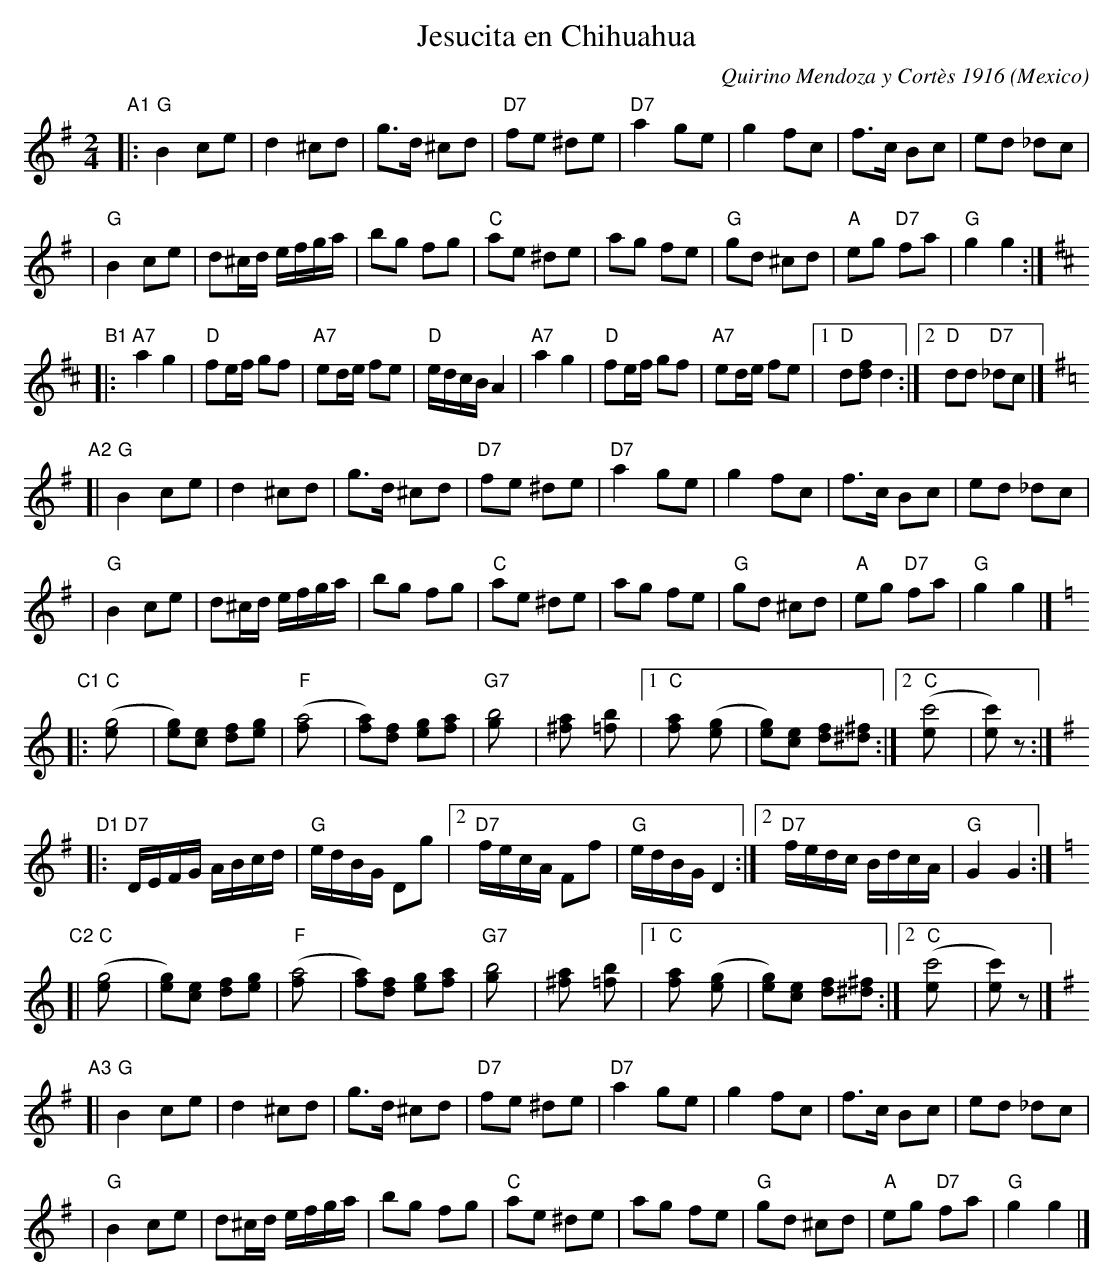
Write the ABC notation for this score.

X:1
T: Jesucita en Chihuahua
C: Quirino Mendoza y Cort\`es 1916
O: Mexico
M: 2/4
L: 1/8
K: G
"A1"\
|: "G"B2 ce | d2 ^cd | g>d ^cd | "D7"fe ^de \
| "D7"a2 ge | g2 fc | f>c Bc | ed _dc |
|  "G"B2 ce | d^c/d/ e/f/g/a/ | bg fg | "C"ae ^de \
|     ag fe | "G"gd ^cd | "A"eg "D7"fa | "G"g2 g2 :|
K:D
"B1"\
|: "A7"a2 g2 | "D"fe/f/ gf | "A7"ed/e/ fe | "D"e/d/c/B/A2 \
|  "A7"a2 g2 | "D"fe/f/ gf | "A7"ed/e/ fe |1 "D"d[fd] d2 :|2 "D"dd "D7"_dc |]
K:G
"A2"\
[| "G"B2 ce | d2 ^cd | g>d ^cd | "D7"fe ^de \
| "D7"a2 ge | g2 fc | f>c Bc | ed _dc |
|  "G"B2 ce | d^c/d/ e/f/g/a/ | bg fg | "C"ae ^de \
|     ag fe | "G"gd ^cd | "A"eg "D7"fa | "G"g2 g2 |]
K:C
"C1"\
|: "C"([g4e] | [ge])[ec] [fd][ge] | "F"([a4f] |[af])[fd] [ge][af] \
| "G7"[b4g] | [a2^f] [b2=f] |1 "C"[a2f] ([g2e]| [ge])[ec] [fd][^f^d] :|2 "C"([c'4e] | [c'e]) z :|
L:1/16
K:G
"D1"\
|: "D7"DEFG ABcd | "G"edBG D2g2 |2 "D7"fecA F2f2 | "G"edBG D4 \
                               :|2 "D7"fedc BdcA | "G"G4 G4 :|
L: 1/8
K:C
"C2"\
[| "C"([g4e] | [ge])[ec] [fd][ge] | "F"([a4f] |[af])[fd] [ge][af] \
| "G7"[b4g] | [a2^f] [b2=f] |1 "C"[a2f] ([g2e]| [ge])[ec] [fd][^f^d] :|2 "C"([c'4e] | [c'e]) z |]
K:G
"A3"\
[| "G"B2 ce | d2 ^cd | g>d ^cd | "D7"fe ^de \
| "D7"a2 ge | g2 fc | f>c Bc | ed _dc |
|  "G"B2 ce | d^c/d/ e/f/g/a/ | bg fg | "C"ae ^de \
|     ag fe | "G"gd ^cd | "A"eg "D7"fa | "G"g2 g2 |]
